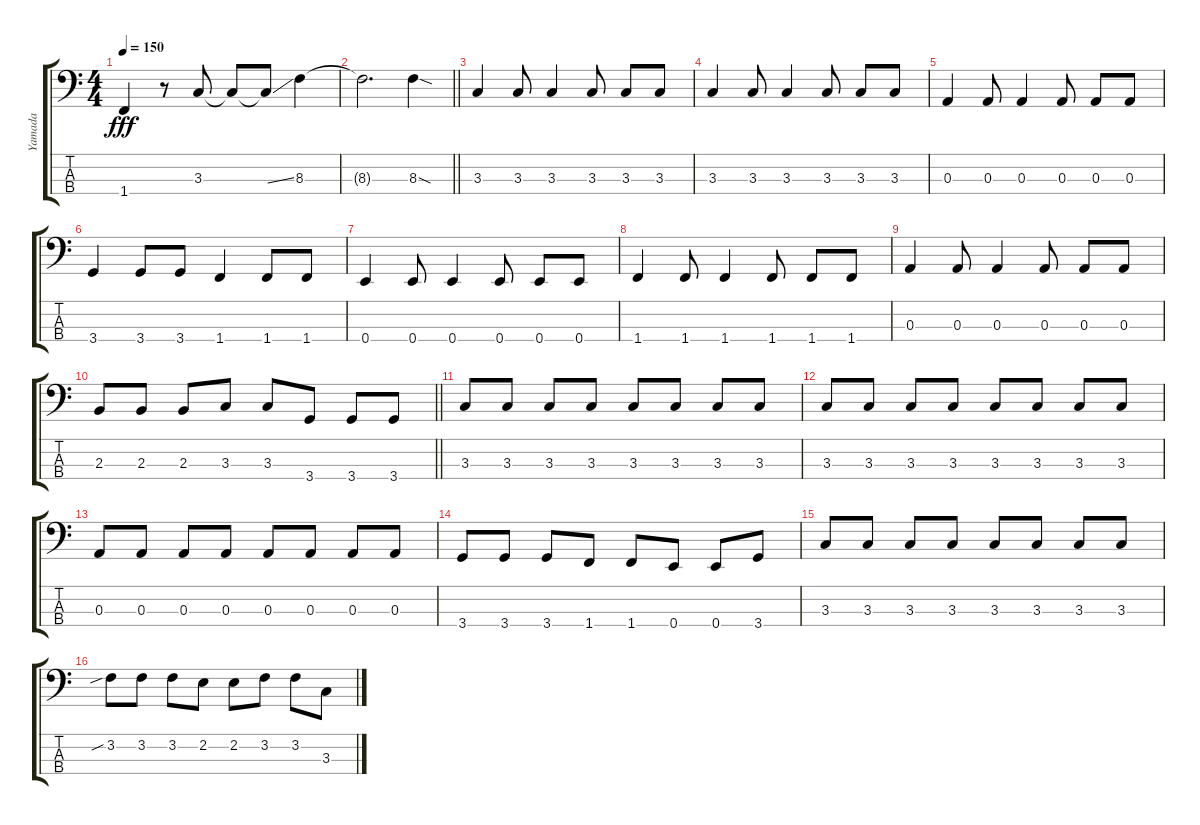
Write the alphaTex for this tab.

\track ("Yamada" "Yamada") {instrument electricbasspick}
\staff {score tabs}
\tuning (G2 D2 A1 E1) {hide}
\ts (4 4)
\tempo 150
\clef f4
\ks c
1.4.4{dy fff} r.8 3.3.8 3.3{t}.8 3.3{ss t}.8 8.3.4 |
\barLineRight lightlight
8.3{t}.2{d} 8.3{sod}.4 |
3.3.4 3.3.8 3.3.4 3.3.8 3.3.8 3.3.8 |
3.3.4 3.3.8 3.3.4 3.3.8 3.3.8 3.3.8 |
0.3.4 0.3.8 0.3.4 0.3.8 0.3.8 0.3.8 |
3.4.4 3.4.8 3.4.8 1.4.4 1.4.8 1.4.8 |
0.4.4 0.4.8 0.4.4 0.4.8 0.4.8 0.4.8 |
1.4.4 1.4.8 1.4.4 1.4.8 1.4.8 1.4.8 |
0.3.4 0.3.8 0.3.4 0.3.8 0.3.8 0.3.8 |
\barLineRight lightlight
2.3.8 2.3.8 2.3.8 3.3.8 3.3.8 3.4.8 3.4.8 3.4.8 |
3.3.8 3.3.8 3.3.8 3.3.8 3.3.8 3.3.8 3.3.8 3.3.8 |
3.3.8 3.3.8 3.3.8 3.3.8 3.3.8 3.3.8 3.3.8 3.3.8 |
0.3.8 0.3.8 0.3.8 0.3.8 0.3.8 0.3.8 0.3.8 0.3.8 |
3.4.8 3.4.8 3.4.8 1.4.8 1.4.8 0.4.8 0.4.8 3.4.8 |
3.3.8 3.3.8 3.3.8 3.3.8 3.3.8 3.3.8 3.3.8 3.3.8 |
3.2{sib}.8 3.2.8 3.2.8 2.2.8 2.2.8 3.2.8 3.2.8 3.3.8
